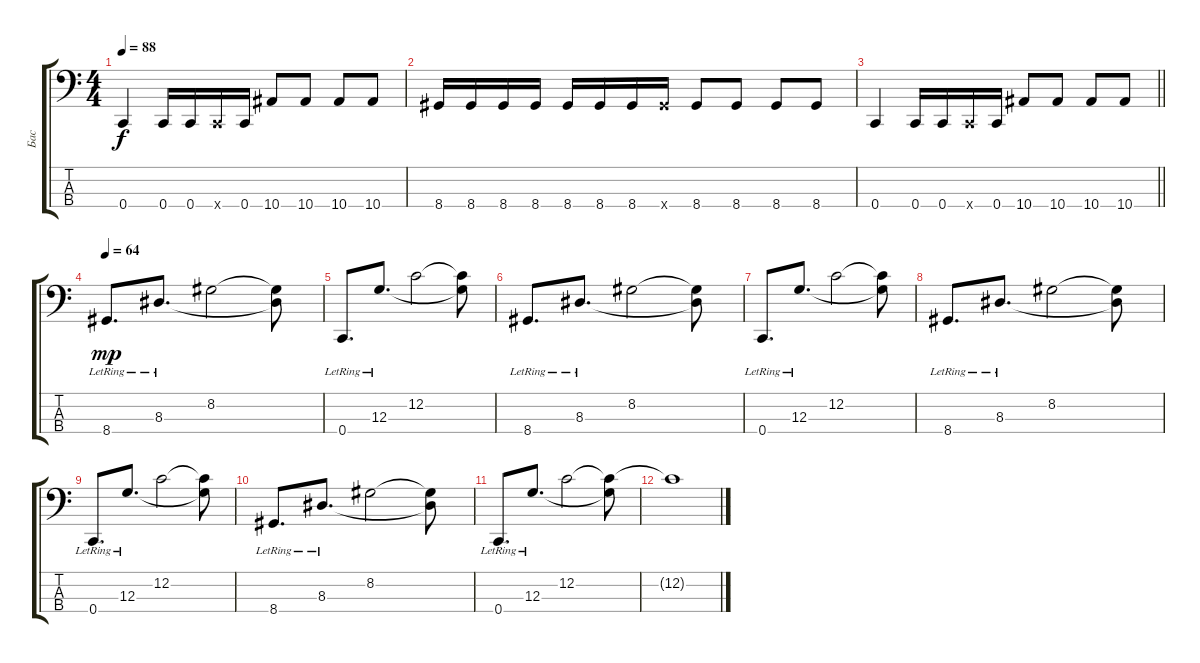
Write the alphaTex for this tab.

\track ("Бас" "Бас") {instrument electricbassfinger}
\staff {score tabs}
\tuning (F2 C2 G1 C1) {hide}
\ts (4 4)
\tempo 88
\clef f4
\ks c
0.4.4{dy f} 0.4.16 0.4.16 0.4{x}.16 0.4.16 10.4.8 10.4.8 10.4.8 10.4.8 |
8.4.16 8.4.16 8.4.16 8.4.16 8.4.16 8.4.16 8.4.16 8.4{x}.16 8.4.8 8.4.8 8.4.8 8.4.8 |
\barLineRight lightlight
0.4.4 0.4.16 0.4.16 0.4{x}.16 0.4.16 10.4.8 10.4.8 10.4.8 10.4.8 |
\tempo 64
8.4{lr}.8{d dy mp} 8.3{lr}.8{d} 8.2.2 (8.2{t} 8.3{t}).8 |
0.4{lr}.8{d} 12.3{lr}.8{d} 12.2.2 (12.2{t} 12.3{t}).8 |
8.4{lr}.8{d} 8.3{lr}.8{d} 8.2.2 (8.2{t} 8.3{t}).8 |
0.4{lr}.8{d} 12.3{lr}.8{d} 12.2.2 (12.2{t} 12.3{t}).8 |
8.4{lr}.8{d} 8.3{lr}.8{d} 8.2.2 (8.2{t} 8.3{t}).8 |
0.4{lr}.8{d} 12.3{lr}.8{d} 12.2.2 (12.2{t} 12.3{t}).8 |
8.4{lr}.8{d} 8.3{lr}.8{d} 8.2.2 (8.2{t} 8.3{t}).8 |
0.4{lr}.8{d} 12.3{lr}.8{d} 12.2.2 (12.2{t} 12.3{t}).8 |
12.2{t}.1{volume 4}
